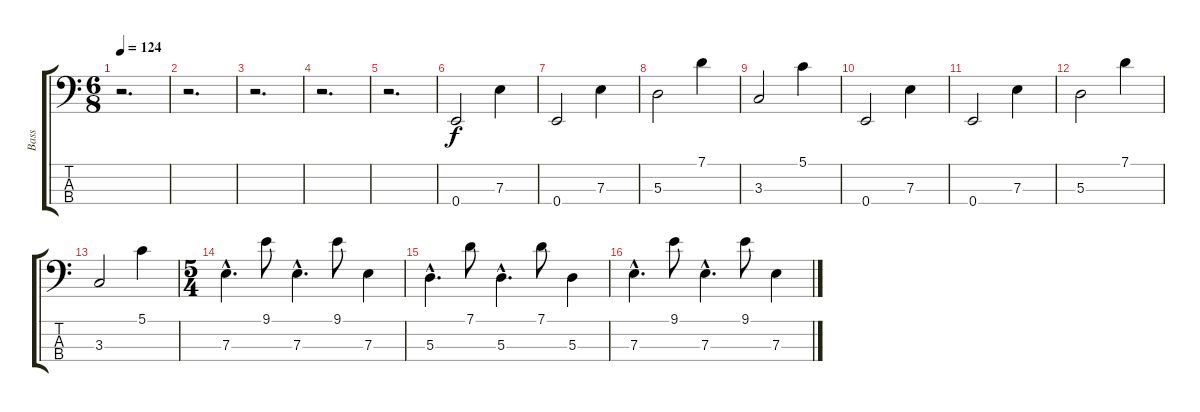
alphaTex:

\track ("Bass" "Bass") {instrument electricbasspick}
\staff {score tabs}
\tuning (G2 D2 A1 E1) {hide}
\ts (6 8)
\tempo 124
\clef f4
\ks c
r.2{d dy f} |
r.2{d} |
r.2{d} |
r.2{d} |
r.2{d} |
0.4.2 7.3.4 |
0.4.2 7.3.4 |
5.3.2 7.1.4 |
3.3.2 5.1.4 |
0.4.2 7.3.4 |
0.4.2 7.3.4 |
5.3.2 7.1.4 |
3.3.2 5.1.4 |
\ts (5 4)
\section ("" "")
7.3{hac}.4{d} 9.1.8 7.3{hac}.4{d} 9.1.8 7.3.4 |
5.3{hac}.4{d} 7.1.8 5.3{hac}.4{d} 7.1.8 5.3.4 |
7.3{hac}.4{d} 9.1.8 7.3{hac}.4{d} 9.1.8 7.3.4
